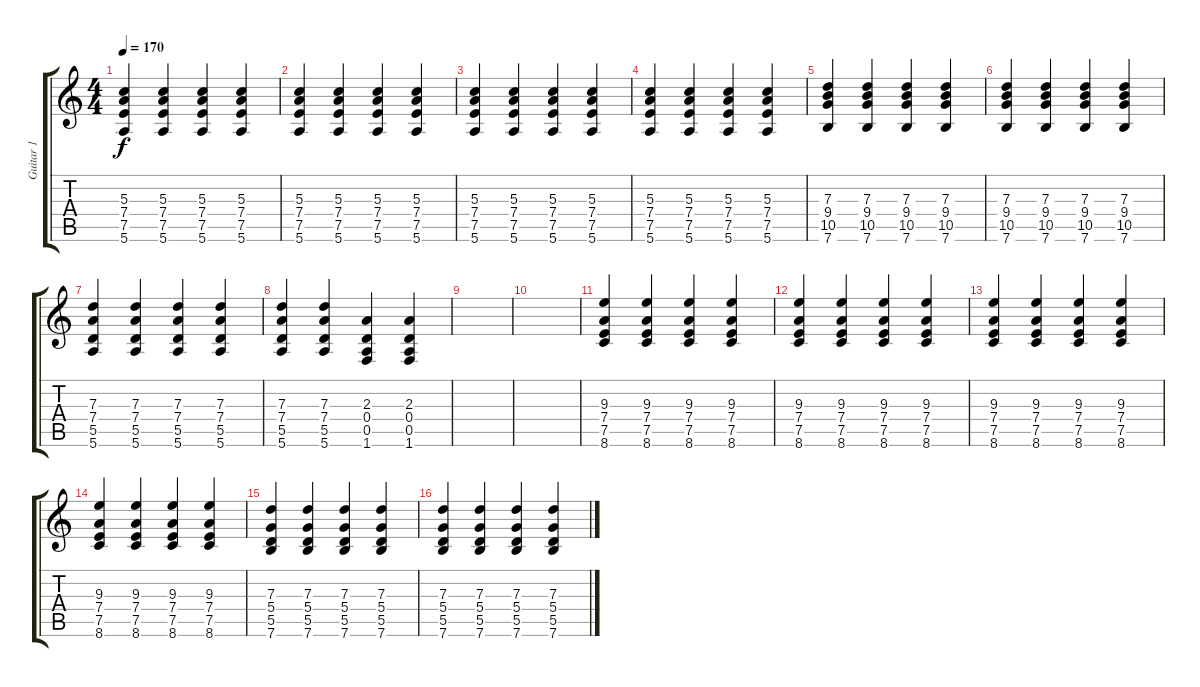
\track ("Guitar 1" "Guitar 1") {instrument distortionguitar}
\staff {score tabs}
\tuning (E4 B3 G3 D3 A2 E2) {hide}
\ts (4 4)
\tempo 170
\clef g2
\ks c
(5.3 7.4 7.5 5.6).4{dy f} (5.3 7.4 7.5 5.6).4 (5.3 7.4 7.5 5.6).4 (5.3 7.4 7.5 5.6).4 |
(5.3 7.4 7.5 5.6).4 (5.3 7.4 7.5 5.6).4 (5.3 7.4 7.5 5.6).4 (5.3 7.4 7.5 5.6).4 |
(5.3 7.4 7.5 5.6).4 (5.3 7.4 7.5 5.6).4 (5.3 7.4 7.5 5.6).4 (5.3 7.4 7.5 5.6).4 |
(5.3 7.4 7.5 5.6).4 (5.3 7.4 7.5 5.6).4 (5.3 7.4 7.5 5.6).4 (5.3 7.4 7.5 5.6).4 |
(7.3 9.4 10.5 7.6).4 (7.3 9.4 10.5 7.6).4 (7.3 9.4 10.5 7.6).4 (7.3 9.4 10.5 7.6).4 |
(7.3 9.4 10.5 7.6).4 (7.3 9.4 10.5 7.6).4 (7.3 9.4 10.5 7.6).4 (7.3 9.4 10.5 7.6).4 |
(7.3 7.4 5.5 5.6).4 (7.3 7.4 5.5 5.6).4 (7.3 7.4 5.5 5.6).4 (7.3 7.4 5.5 5.6).4 |
(7.3 7.4 5.5 5.6).4 (7.3 7.4 5.5 5.6).4 (2.3 0.4 0.5 1.6).4 (2.3 0.4 0.5 1.6).4 |
\section ("" "")
|
|
\section ("" "")
(9.3 7.4 7.5 8.6).4 (9.3 7.4 7.5 8.6).4 (9.3 7.4 7.5 8.6).4 (9.3 7.4 7.5 8.6).4 |
(9.3 7.4 7.5 8.6).4 (9.3 7.4 7.5 8.6).4 (9.3 7.4 7.5 8.6).4 (9.3 7.4 7.5 8.6).4 |
(9.3 7.4 7.5 8.6).4 (9.3 7.4 7.5 8.6).4 (9.3 7.4 7.5 8.6).4 (9.3 7.4 7.5 8.6).4 |
(9.3 7.4 7.5 8.6).4 (9.3 7.4 7.5 8.6).4 (9.3 7.4 7.5 8.6).4 (9.3 7.4 7.5 8.6).4 |
(7.3 5.4 5.5 7.6).4 (7.3 5.4 5.5 7.6).4 (7.3 5.4 5.5 7.6).4 (7.3 5.4 5.5 7.6).4 |
(7.3 5.4 5.5 7.6).4 (7.3 5.4 5.5 7.6).4 (7.3 5.4 5.5 7.6).4 (7.3 5.4 5.5 7.6).4
